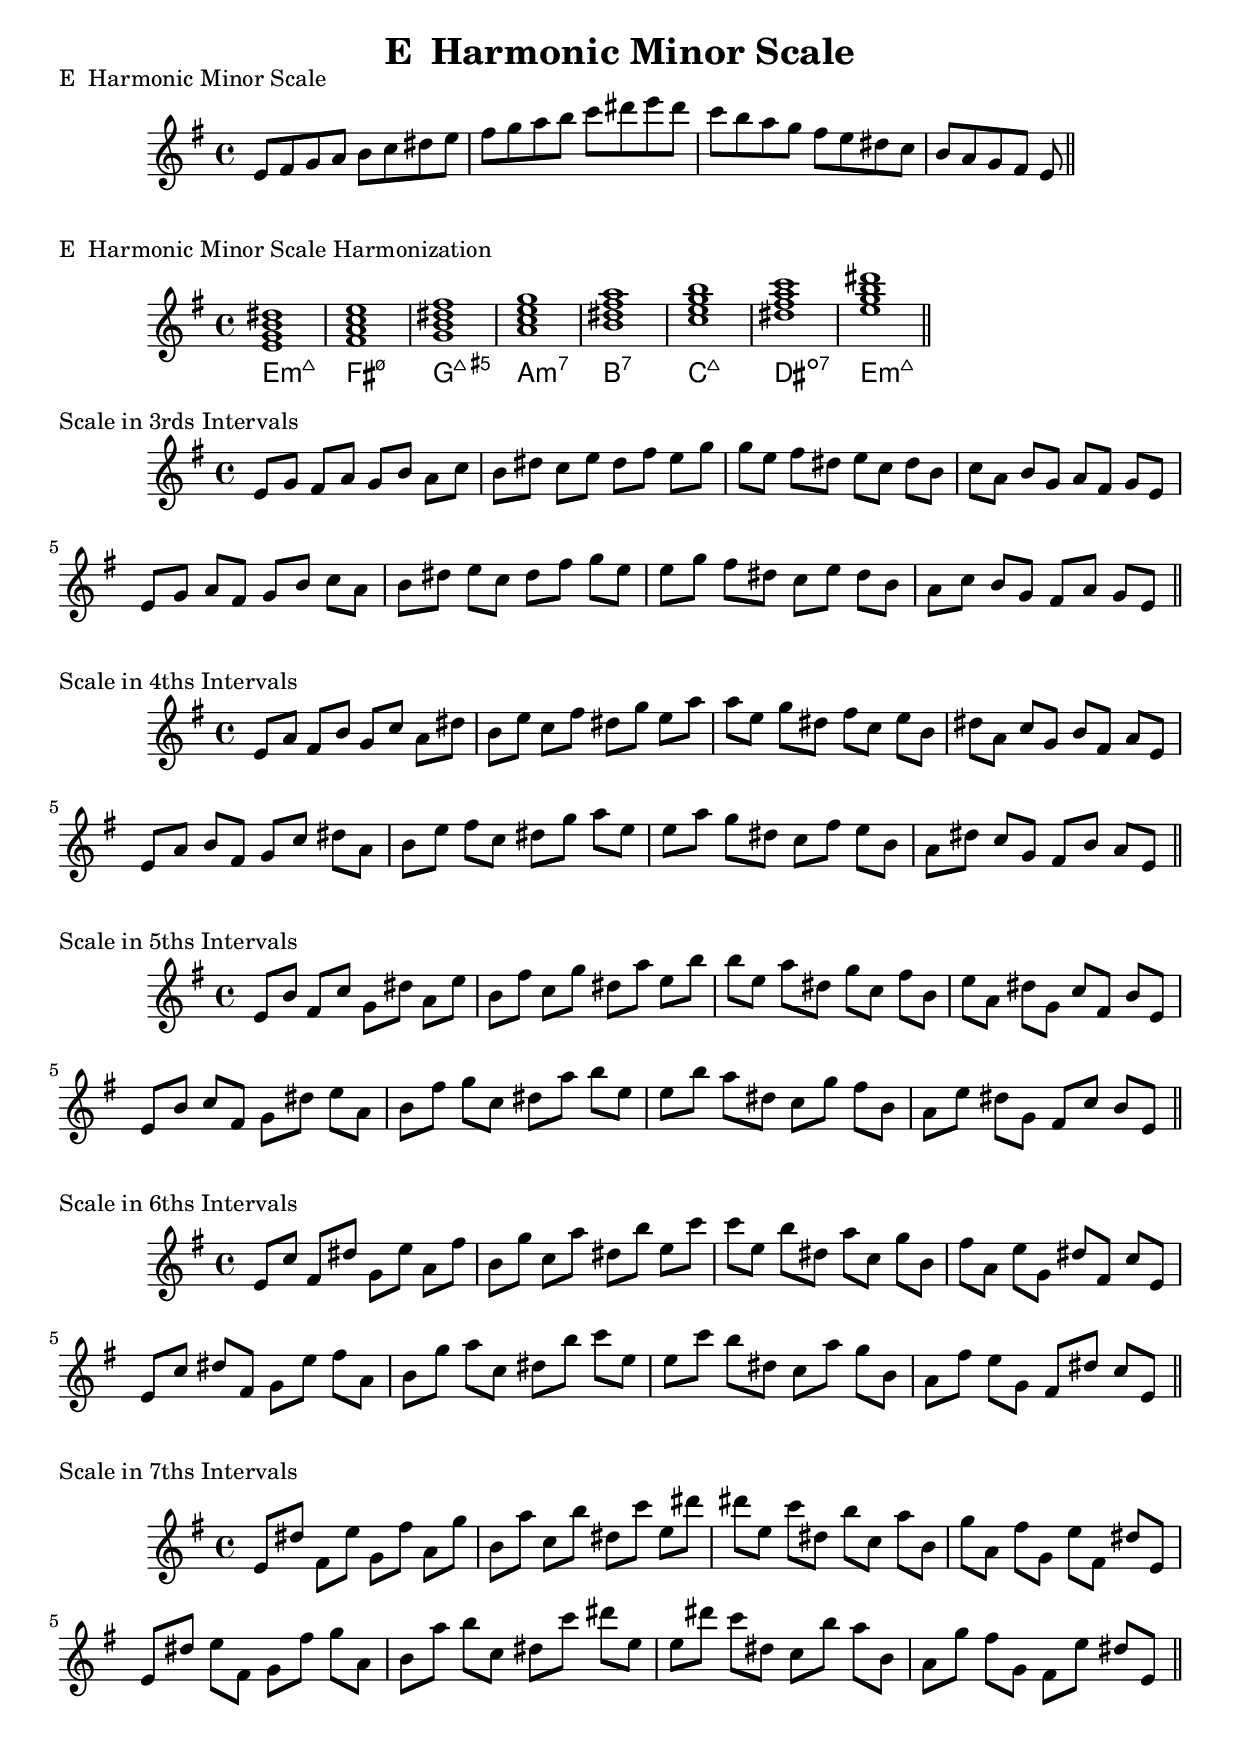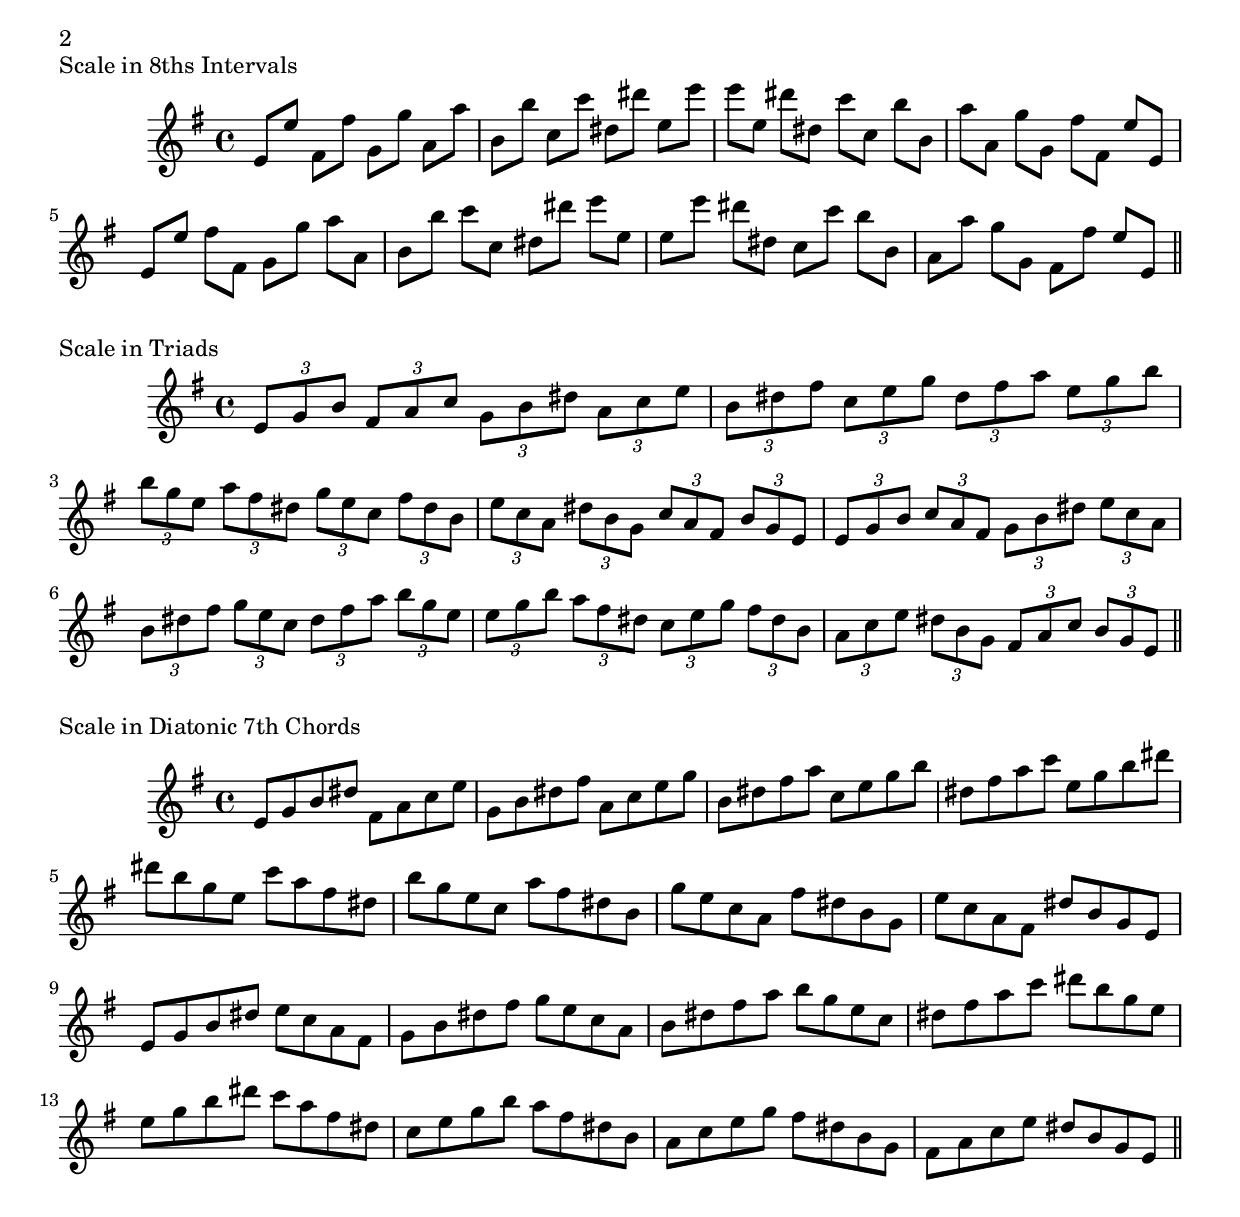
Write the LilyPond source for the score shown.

\version "2.18.2"

\include "scales.ly"

\header{
  title = \markup { "E" " Harmonic Minor Scale" }
}

\score {
  \transpose c e
  \new Staff \relative c' {
    \key c \minor
    \CMinorHarmonicScale
    \bar "||"
  }
  \header{
    piece = \markup { "E" " Harmonic Minor Scale" }
  }
}

\score {
  \transpose c e
  \new Staff \relative c' {
    \key c \minor
    \CMinorHarmonicHarmonization
    \bar "||"
  }
  \header{
    piece = \markup { "E" " Harmonic Minor Scale Harmonization" }
  }
}


\score {
  \transpose c e
  \new Staff \relative c' {
    \key c \minor
    \set Timing.beamExceptions = #'()
    \set Timing.baseMoment = #'(ly:make-moment 1/4)
    \set Timing.beatStructure = #'(1 1 1 1)
    \CMinorHarmonicScaleThirds
    \bar "||"
  }
  \header{
    piece = \markup { "Scale in 3rds Intervals" }
  }
}

\score {
  \transpose c e
  \new Staff \relative c' {
    \key c \minor
    \set Timing.beamExceptions = #'()
    \set Timing.baseMoment = #'(ly:make-moment 1/4)
    \set Timing.beatStructure = #'(1 1 1 1)
    \CMinorHarmonicScaleFourths
    \bar "||"
  }
  \header{
    piece = \markup { "Scale in 4ths Intervals" }
  }
}

\score {
  \transpose c e
  \new Staff \relative c' {
    \key c \minor
    \set Timing.beamExceptions = #'()
    \set Timing.baseMoment = #'(ly:make-moment 1/4)
    \set Timing.beatStructure = #'(1 1 1 1)
    \CMinorHarmonicScaleFifths
    \bar "||"
  }
  \header{
    piece = \markup { "Scale in 5ths Intervals" }
  }
}

\score {
  \transpose c e
  \new Staff \relative c' {
    \key c \minor
    \set Timing.beamExceptions = #'()
    \set Timing.baseMoment = #'(ly:make-moment 1/4)
    \set Timing.beatStructure = #'(1 1 1 1)
    \CMinorHarmonicScaleSixths
    \bar "||"
  }
  \header{
    piece = \markup { "Scale in 6ths Intervals" }
  }
}

\score {
  \transpose c e
  \new Staff \relative c' {
    \key c \minor
    \set Timing.beamExceptions = #'()
    \set Timing.baseMoment = #'(ly:make-moment 1/4)
    \set Timing.beatStructure = #'(1 1 1 1)
    \CMinorHarmonicScaleSevenths
    \bar "||"
  }
  \header{
    piece = \markup { "Scale in 7ths Intervals" }
  }
}

\score {
  \transpose c e
  \new Staff \relative c' {
    \key c \minor
    \set Timing.beamExceptions = #'()
    \set Timing.baseMoment = #'(ly:make-moment 1/4)
    \set Timing.beatStructure = #'(1 1 1 1)
    \CMinorHarmonicScaleEights
    \bar "||"
  }
  \header{
    piece = \markup { "Scale in 8ths Intervals" }
  }
}

\score {
  \transpose c e
  \new Staff \relative c' {
    \key c \minor
    \CMinorHarmonicScaleTriads
    \bar "||"
  }
  \header{
    piece = \markup { "Scale in Triads" }
  }
}

\score {
  \transpose c e
  \new Staff \relative c' {
    \key c \minor
    \CMinorHarmonicScaleChords
    \bar "||"
  }
  \header{
    piece = \markup { "Scale in Diatonic 7th Chords" }
  }
}